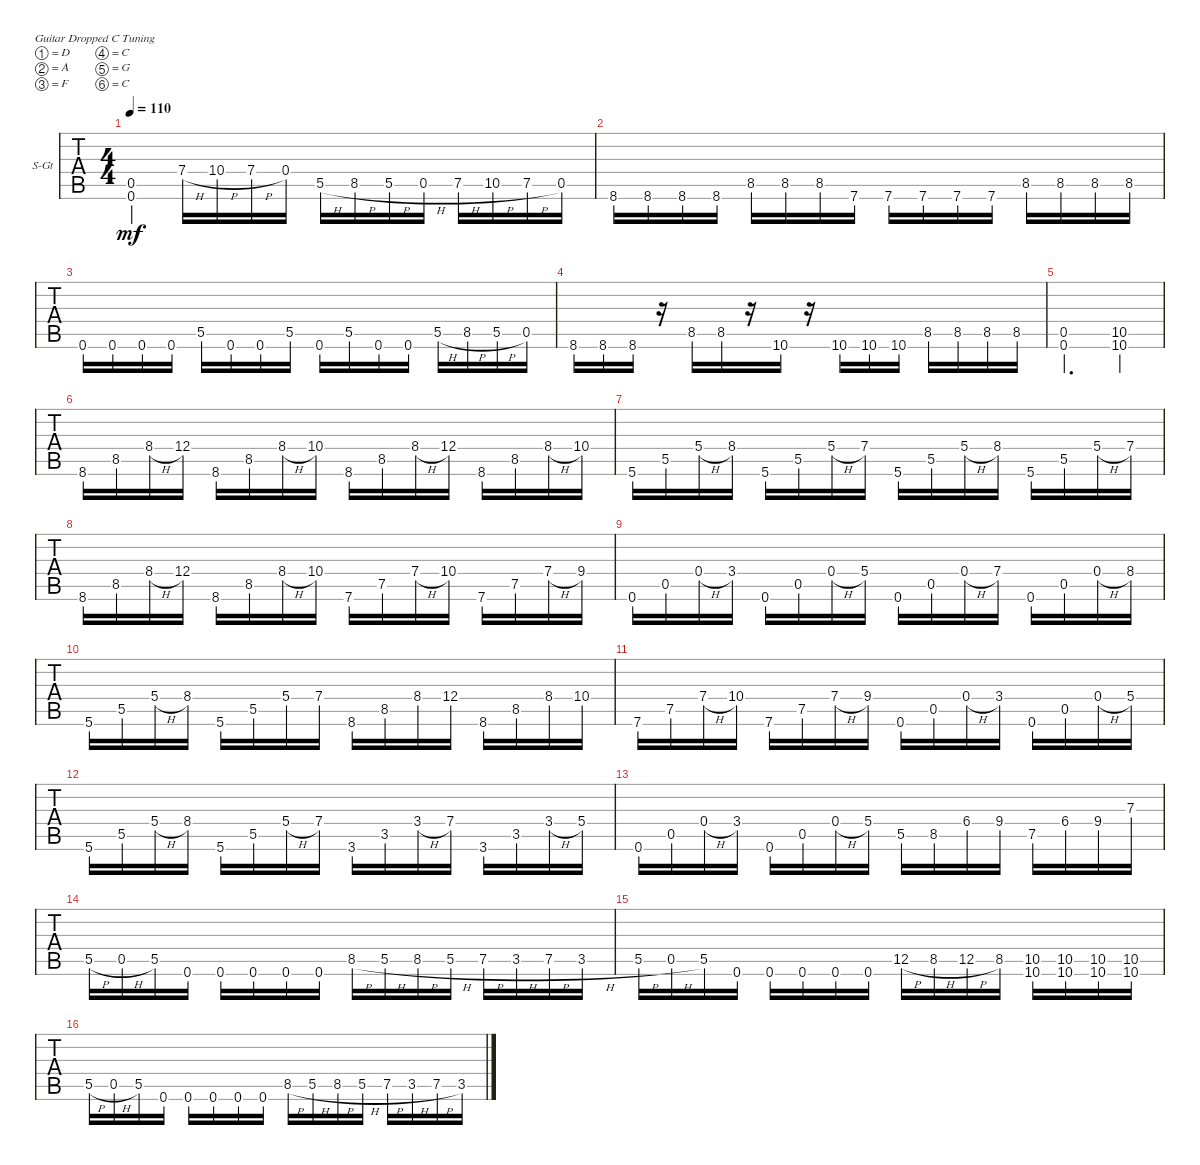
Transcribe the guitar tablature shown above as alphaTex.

\defaultSystemsLayout 4
\bracketExtendMode groupsimilarinstruments
\firstSystemTrackNameOrientation horizontal
\otherSystemsTrackNameOrientation horizontal
\track ("Steel Guitar" "S-Gt") {instrument acousticguitarsteel}
\staff {tabs}
\tuning (D4 A3 F3 C3 G2 C2)
\ts (4 4)
\scale
0.308003
\tempo 110
\accidentals auto
\clef g2
\ottava regular
\simile none
\ks c
(0.6 0.5).4{dy mf} 7.4{h}.16 10.4{h}.16 7.4{h}.16 0.4.16 5.5{h}.16 8.5{h}.16 5.5{h}.16 0.5{h}.16 7.5{h}.16 10.5{h}.16 7.5{h}.16 0.5.16 |
8.6.16 8.6.16 8.6.16 8.6.16 8.5.16 8.5.16 8.5.16 7.6.16 7.6.16 7.6.16 7.6.16 7.6.16 8.5.16 8.5.16 8.5.16 8.5.16 |
0.6.16 0.6.16 0.6.16 0.6.16 5.5.16 0.6.16 0.6.16 5.5.16 0.6.16 5.5.16 0.6.16 0.6.16 5.5{h}.16 8.5{h}.16 5.5{h}.16 0.5.16 |
\scale
0.431918 8.6.16 8.6.16 8.6.16 r.16 8.5.16 8.5.16 r.16 10.6.16 r.16 10.6.16 10.6.16 10.6.16 8.5.16 8.5.16 8.5.16 8.5.16 |
\scale
0.181552 (0.5 0.6).2{d} (10.5 10.6).4 |
\scale
0.38653 8.6.16 8.5.16 8.4{h}.16 12.4.16 8.6.16 8.5.16 8.4{h}.16 10.4.16 8.6.16 8.5.16 8.4{h}.16 12.4.16 8.6.16 8.5.16 8.4{h}.16 10.4.16 |
5.6.16 5.5.16 5.4{h}.16 8.4.16 5.6.16 5.5.16 5.4{h}.16 7.4.16 5.6.16 5.5.16 5.4{h}.16 8.4.16 5.6.16 5.5.16 5.4{h}.16 7.4.16 |
8.6.16 8.5.16 8.4{h}.16 12.4.16 8.6.16 8.5.16 8.4{h}.16 10.4.16 7.6.16 7.5.16 7.4{h}.16 10.4.16 7.6.16 7.5.16 7.4{h}.16 9.4.16 |
\scale
0.527728 0.6.16 0.5.16 0.4{h}.16 3.4.16 0.6.16 0.5.16 0.4{h}.16 5.4.16 0.6.16 0.5.16 0.4{h}.16 7.4.16 0.6.16 0.5.16 0.4{h}.16 8.4.16 |
\scale
0.472272 5.6.16 5.5.16 5.4{h}.16 8.4.16 5.6.16 5.5.16 5.4.16 7.4.16 8.6.16 8.5.16 8.4.16 12.4.16 8.6.16 8.5.16 8.4.16 10.4.16 |
7.6.16 7.5.16 7.4{h}.16 10.4.16 7.6.16 7.5.16 7.4{h}.16 9.4.16 0.6.16 0.5.16 0.4{h}.16 3.4.16 0.6.16 0.5.16 0.4{h}.16 5.4.16 |
5.6.16 5.5.16 5.4{h}.16 8.4.16 5.6.16 5.5.16 5.4{h}.16 7.4.16 3.6.16 3.5.16 3.4{h}.16 7.4.16 3.6.16 3.5.16 3.4{h}.16 5.4.16 |
0.6.16 0.5.16 0.4{h}.16 3.4.16 0.6.16 0.5.16 0.4{h}.16 5.4.16 5.5.16 8.5.16 6.4.16 9.4.16 7.5.16 6.4.16 9.4.16 7.3.16 |
5.5{h}.16 0.5{h}.16 5.5.16 0.6.16 0.6.16 0.6.16 0.6.16 0.6.16 8.5{h}.16 5.5{h}.16 8.5{h}.16 5.5{h}.16 7.5{h}.16 3.5{h}.16 7.5{h}.16 3.5{h}.16 |
\scale
0.527728 5.5{h}.16 0.5{h}.16 5.5.16 0.6.16 0.6.16 0.6.16 0.6.16 0.6.16 12.5{h}.16 8.5{h}.16 12.5{h}.16 8.5.16 (10.6 10.5).16 (10.6 10.5).16 (10.6 10.5).16 (10.6 10.5).16 |
\scale
0.472272 5.5{h}.16 0.5{h}.16 5.5.16 0.6.16 0.6.16 0.6.16 0.6.16 0.6.16 8.5{h}.16 5.5{h}.16 8.5{h}.16 5.5{h}.16 7.5{h}.16 3.5{h}.16 7.5{h}.16 3.5.16
